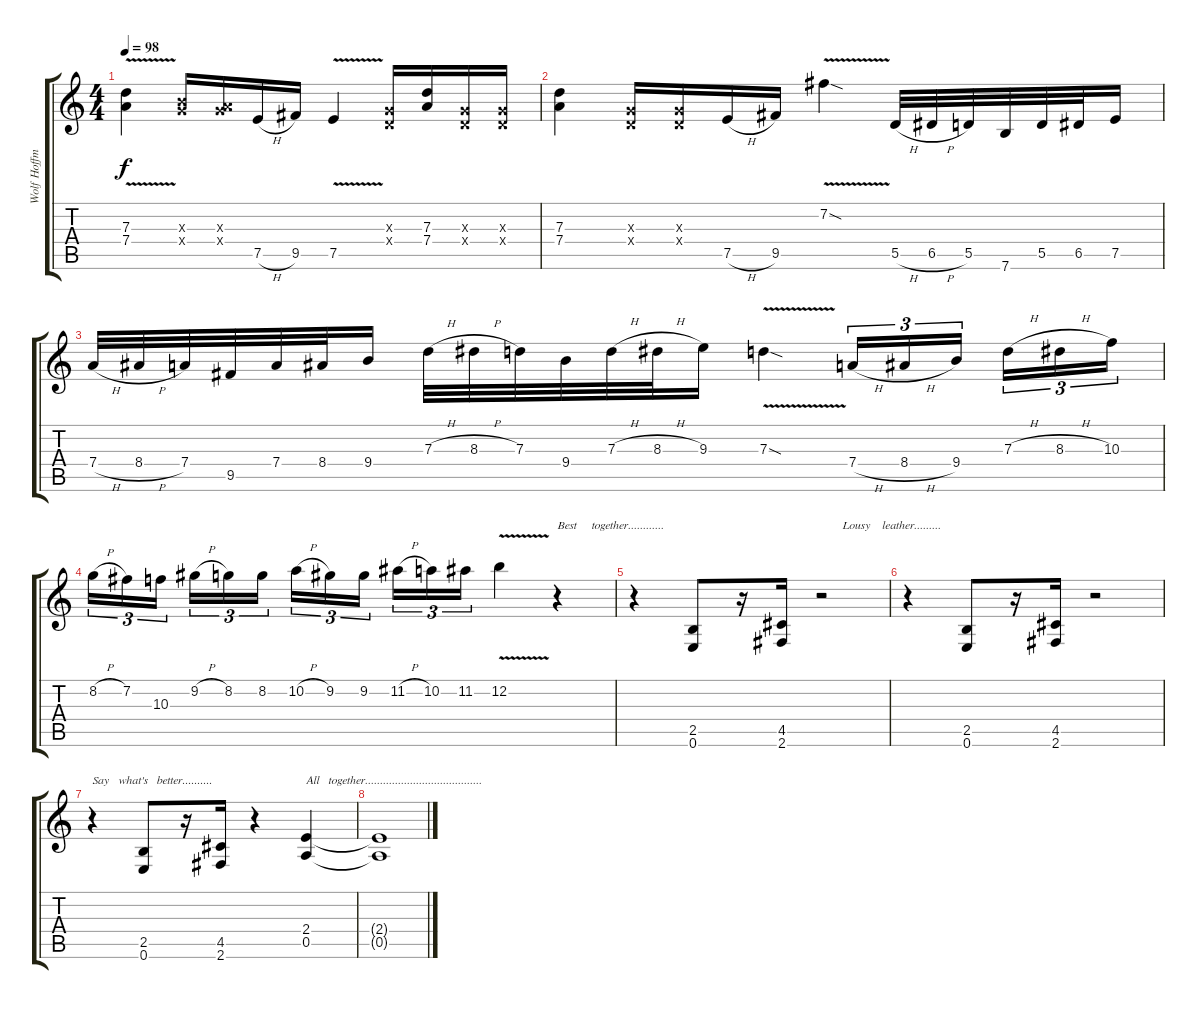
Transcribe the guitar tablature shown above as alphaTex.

\track ("Wolf Hoffmann" "Wolf Hoffm") {instrument distortionguitar}
\staff {score tabs}
\tuning (E4 B3 G3 D3 A2 E2) {hide}
\ts (4 4)
\tempo 98
\clef g2
\ks c
(7.3{v} 7.4{v}).4{dy f} (0.3{x} 9.4{x}).16 (0.3{x} 7.4{x}).16 7.5{h}.16 9.5.16 7.5{v}.4 (0.3{x} 0.4{x}).16 (7.3 7.4).16 (0.3{x} 0.4{x}).16 (0.3{x} 0.4{x}).16 |
(7.3 7.4).4 (0.3{x} 0.4{x}).16 (0.3{x} 0.4{x}).16 7.5{h}.16 9.5.16 7.2{v sod}.4 5.5{h}.32 6.5{h}.32 5.5.32 7.6.32 5.5.32 6.5.32 7.5.16 |
7.4{h}.32 8.4{h}.32 7.4.32 9.5.32 7.4.32 8.4.32 9.4.16 7.3{h}.32 8.3{h}.32 7.3.32 9.4.32 7.3{h}.32 8.3{h}.32 9.3.16 7.3{v sod}.4 7.4{h}.16{tu (3 2)} 8.4{h}.16{tu (3 2)} 9.4.16{tu (3 2)} 7.3{h}.16{tu (3 2)} 8.3{h}.16{tu (3 2)} 10.3.16{tu (3 2)} |
8.2{h}.16{tu (3 2)} 7.2.16{tu (3 2)} 10.3.16{tu (3 2)} 9.2{h}.16{tu (3 2)} 8.2.16{tu (3 2)} 8.2.16{tu (3 2)} 10.2{h}.16{tu (3 2)} 9.2.16{tu (3 2)} 9.2.16{tu (3 2)} 11.2{h}.16{tu (3 2)} 10.2.16{tu (3 2)} 11.2.16{tu (3 2)} 12.2{v}.4 r.4{txt "Best     together............"} |
r.4 (2.5 0.6).8 r.16 (4.5 2.6).16 r.2{txt "       Lousy    leather........."} |
r.4 (2.5 0.6).8 r.16 (4.5 2.6).16 r.2 |
r.4{txt "Say   what's   better.........."} (2.5 0.6).8 r.16 (4.5 2.6).16 r.4 (2.4 0.5).4{txt "All   together......................................."} |
(2.4{t} 0.5{t}).1
